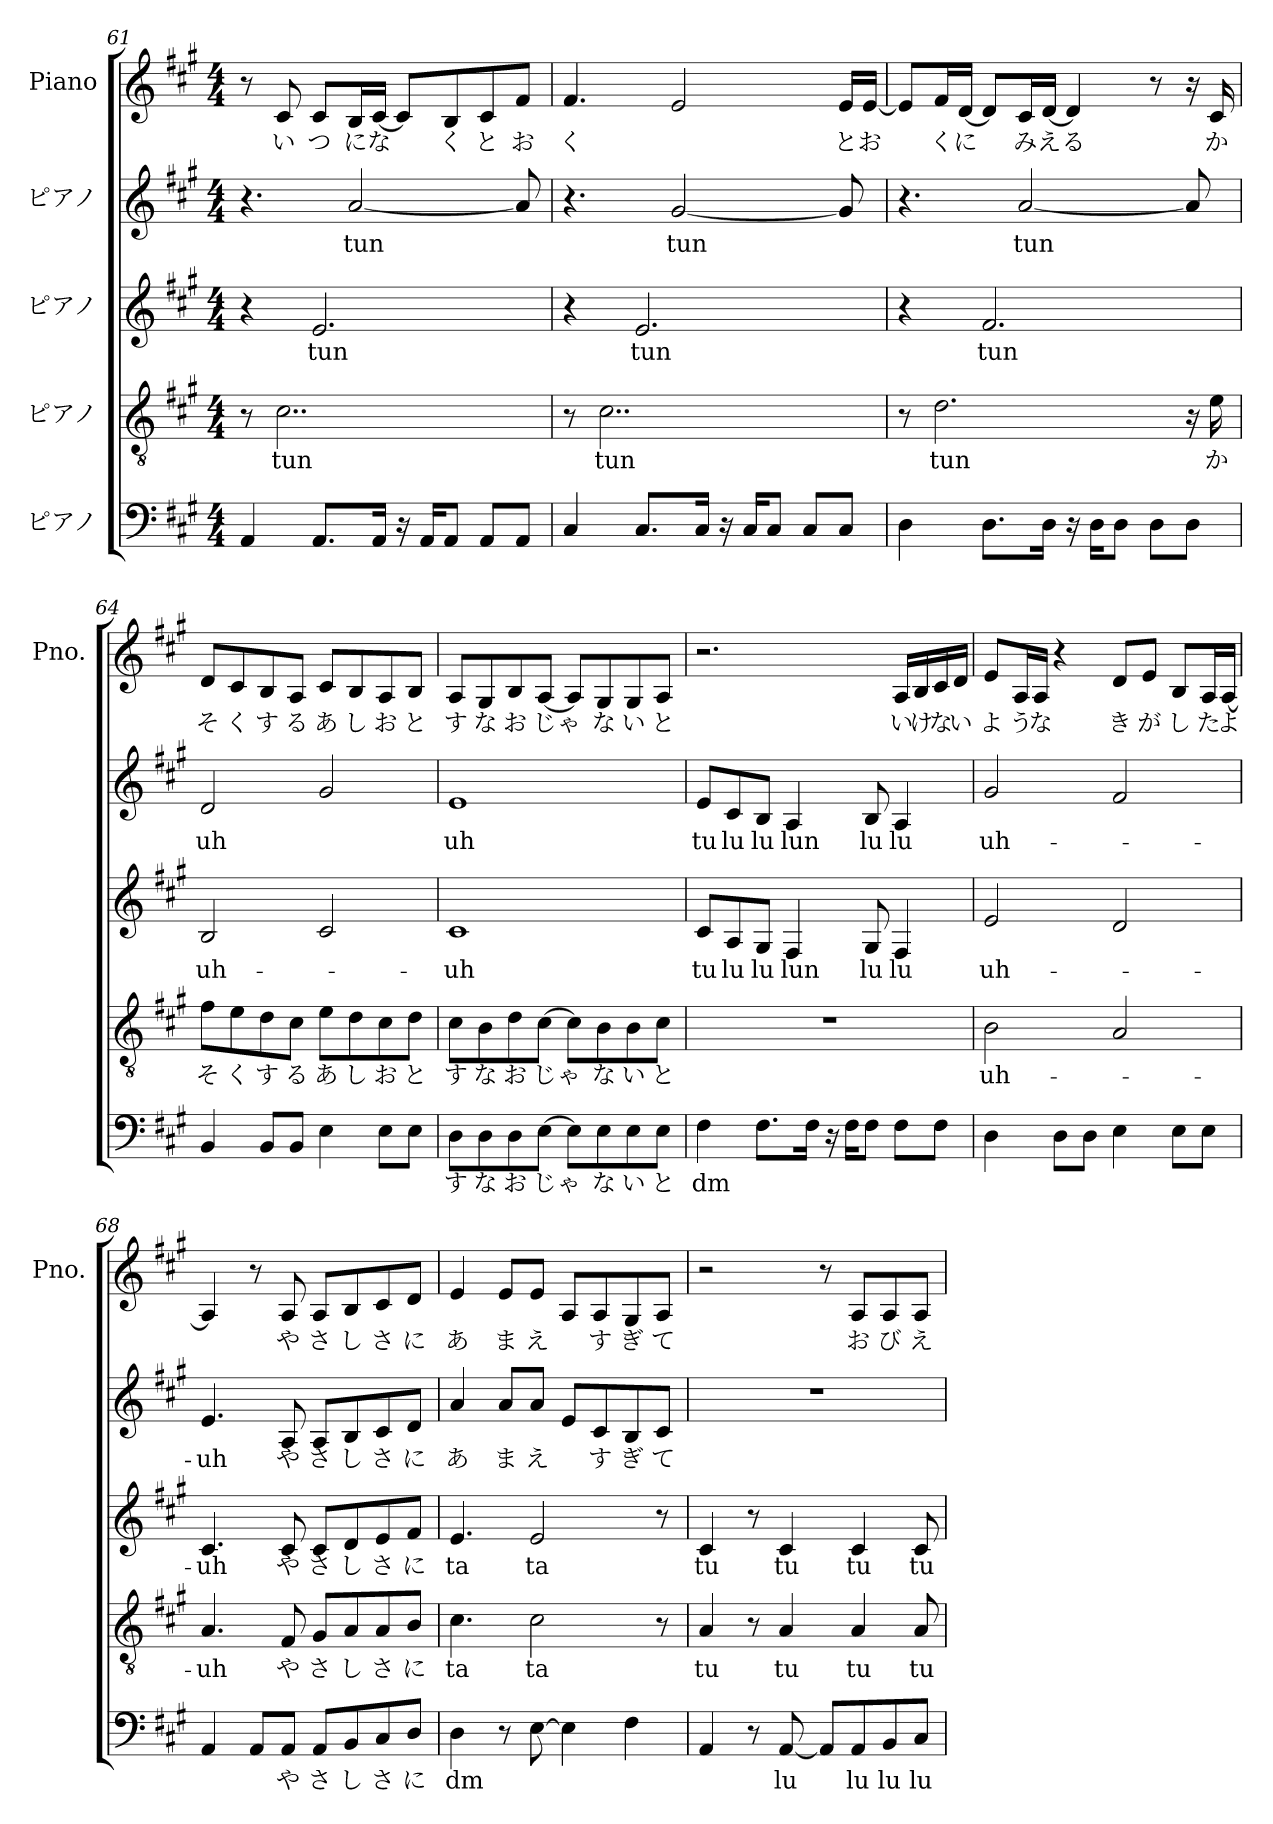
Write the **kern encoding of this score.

**kern	**text	**kern	**text	**kern	**text	**kern	**text	**kern	**text
*part5	*part5	*part4	*part4	*part3	*part3	*part2	*part2	*part1	*part1
*staff5	*staff5	*staff4	*staff4	*staff3	*staff3	*staff2	*staff2	*staff1	*staff1
*I"ピアノ	*	*I"ピアノ	*	*I"ピアノ	*	*I"ピアノ	*	*I"Piano	*
*	*	*	*	*	*	*	*	*I'Pno.	*
*clefF4	*	*clefGv2	*	*clefG2	*	*clefG2	*	*clefG2	*
*k[f#c#g#]	*	*k[f#c#g#]	*	*k[f#c#g#]	*	*k[f#c#g#]	*	*k[f#c#g#]	*
*M4/4	*	*M4/4	*	*M4/4	*	*M4/4	*	*M4/4	*
=61	=61	=61	=61	=61	=61	=61	=61	=61	=61
4AA	.	8r	.	4r	.	4.r	.	8r	.
.	.	2..c#	tun	.	.	.	.	8c#	い
8.AAL	.	.	.	2.e	tun	.	.	8c#L	つ
.	.	.	.	.	.	[2a	tun	16BL	に
16AAJk	.	.	.	.	.	.	.	[16c#JJ	な
16r	.	.	.	.	.	.	.	8c#L]	.
16AAKL	.	.	.	.	.	.	.	.	.
8AAJ	.	.	.	.	.	.	.	8B	く
8AAL	.	.	.	.	.	.	.	8c#	と
8AAJ	.	.	.	.	.	8a]	.	8f#J	お
=62	=62	=62	=62	=62	=62	=62	=62	=62	=62
4C#	.	8r	.	4r	.	4.r	.	4.f#	く
.	.	2..c#	tun	.	.	.	.	.	.
8.C#L	.	.	.	2.e	tun	.	.	.	.
.	.	.	.	.	.	[2g#	tun	2e	.
16C#Jk	.	.	.	.	.	.	.	.	.
16r	.	.	.	.	.	.	.	.	.
16C#KL	.	.	.	.	.	.	.	.	.
8C#J	.	.	.	.	.	.	.	.	.
8C#L	.	.	.	.	.	.	.	.	.
8C#J	.	.	.	.	.	8g#]	.	16eLL	と
.	.	.	.	.	.	.	.	[16eJJ	お
=63	=63	=63	=63	=63	=63	=63	=63	=63	=63
4D	.	8r	.	4r	.	4.r	.	8eL]	.
.	.	2.d	tun	.	.	.	.	16f#L	く
.	.	.	.	.	.	.	.	[16dJJ	に
8.DL	.	.	.	2.f#	tun	.	.	8dL]	.
.	.	.	.	.	.	[2a	tun	16c#L	み
16DJk	.	.	.	.	.	.	.	[16dJJ	える
16r	.	.	.	.	.	.	.	4d]	.
16DKL	.	.	.	.	.	.	.	.	.
8DJ	.	.	.	.	.	.	.	.	.
8DL	.	.	.	.	.	.	.	8r	.
8DJ	.	16r	.	.	.	8a]	.	16r	.
.	.	16e	か	.	.	.	.	16c#	か
=64	=64	=64	=64	=64	=64	=64	=64	=64	=64
4BB	.	8f#L	そ	2B	uh-	2d	uh	8dL	そ
.	.	8e	く	.	.	.	.	8c#	く
8BBL	.	8d	す	.	.	.	.	8B	す
8BBJ	.	8c#J	る	.	.	.	.	8AJ	る
4E	.	8eL	あ	2c#	.	2g#	.	8c#L	あ
.	.	8d	し	.	.	.	.	8B	し
8EL	.	8c#	お	.	.	.	.	8A	お
8EJ	.	8dJ	と	.	.	.	.	8BJ	と
=65	=65	=65	=65	=65	=65	=65	=65	=65	=65
8DL	す	8c#L	す	1c#	-uh	1e	uh	8AL	す
8D	な	8B	な	.	.	.	.	8G#	な
8D	お	8d	お	.	.	.	.	8B	お
[8EJ	じゃ	[8c#J	じゃ	.	.	.	.	[8AJ	じゃ
8EL]	.	8c#L]	.	.	.	.	.	8AL]	.
8E	な	8B	な	.	.	.	.	8G#	な
8E	い	8B	い	.	.	.	.	8G#	い
8EJ	と	8c#J	と	.	.	.	.	8AJ	と
=66	=66	=66	=66	=66	=66	=66	=66	=66	=66
4F#	dm	1r	.	8c#L	tu	8eL	tu	2.r	.
.	.	.	.	8A	lu	8c#	lu	.	.
8.F#L	.	.	.	8G#J	lu	8BJ	lu	.	.
.	.	.	.	4F#	lun	4A	lun	.	.
16F#Jk	.	.	.	.	.	.	.	.	.
16r	.	.	.	.	.	.	.	.	.
16F#KL	.	.	.	.	.	.	.	.	.
8F#J	.	.	.	8G#	lu	8B	lu	.	.
8F#L	.	.	.	4F#	lu	4A	lu	16ALL	い
.	.	.	.	.	.	.	.	16B	け
8F#J	.	.	.	.	.	.	.	16c#	な
.	.	.	.	.	.	.	.	16dJJ	い
=67	=67	=67	=67	=67	=67	=67	=67	=67	=67
4D	.	2B	uh-	2e	uh-	2g#	uh-	8eL	よ
.	.	.	.	.	.	.	.	16AL	う
.	.	.	.	.	.	.	.	16AJJ	な
8DL	.	.	.	.	.	.	.	4r	.
8DJ	.	.	.	.	.	.	.	.	.
4E	.	2A	.	2d	.	2f#	.	8dL	き
.	.	.	.	.	.	.	.	8eJ	が
8EL	.	.	.	.	.	.	.	8BL	し
8EJ	.	.	.	.	.	.	.	16AL	た
.	.	.	.	.	.	.	.	[16AJJ	よ
=68	=68	=68	=68	=68	=68	=68	=68	=68	=68
4AA	.	4.A	-uh	4.c#	-uh	4.e	-uh	4A]	.
8AAL	.	.	.	.	.	.	.	8r	.
8AAJ	や	8F#	や	8c#	や	8A	や	8A	や
8AAL	さ	8G#L	さ	8c#L	さ	8AL	さ	8AL	さ
8BB	し	8A	し	8d	し	8B	し	8B	し
8C#	さ	8A	さ	8e	さ	8c#	さ	8c#	さ
8DJ	に	8BJ	に	8f#J	に	8dJ	に	8dJ	に
=69	=69	=69	=69	=69	=69	=69	=69	=69	=69
4D	dm	4.c#	ta	4.e	ta	4a	あ	4e	あ
8r	.	.	.	.	.	8aL	ま	8eL	ま
[8E	.	2c#	ta	2e	ta	8aJ	え	8eJ	え
4E]	.	.	.	.	.	8eL	.	8AL	.
.	.	.	.	.	.	8c#	す	8A	す
4F#	.	.	.	.	.	8B	ぎ	8G#	ぎ
.	.	8r	.	8r	.	8c#J	て	8AJ	て
=70	=70	=70	=70	=70	=70	=70	=70	=70	=70
4AA	.	4A	tu	4c#	tu	1r	.	2r	.
8r	.	8r	.	8r	.	.	.	.	.
[8AA	lu	4A	tu	4c#	tu	.	.	.	.
8AAL]	.	.	.	.	.	.	.	8r	.
8AA	lu	4A	tu	4c#	tu	.	.	8AL	お
8BB	lu	.	.	.	.	.	.	8A	び
8C#J	lu	8A	tu	8c#	tu	.	.	8AJ	え
=	=	=	=	=	=	=	=	=	=
*-	*-	*-	*-	*-	*-	*-	*-	*-	*-
